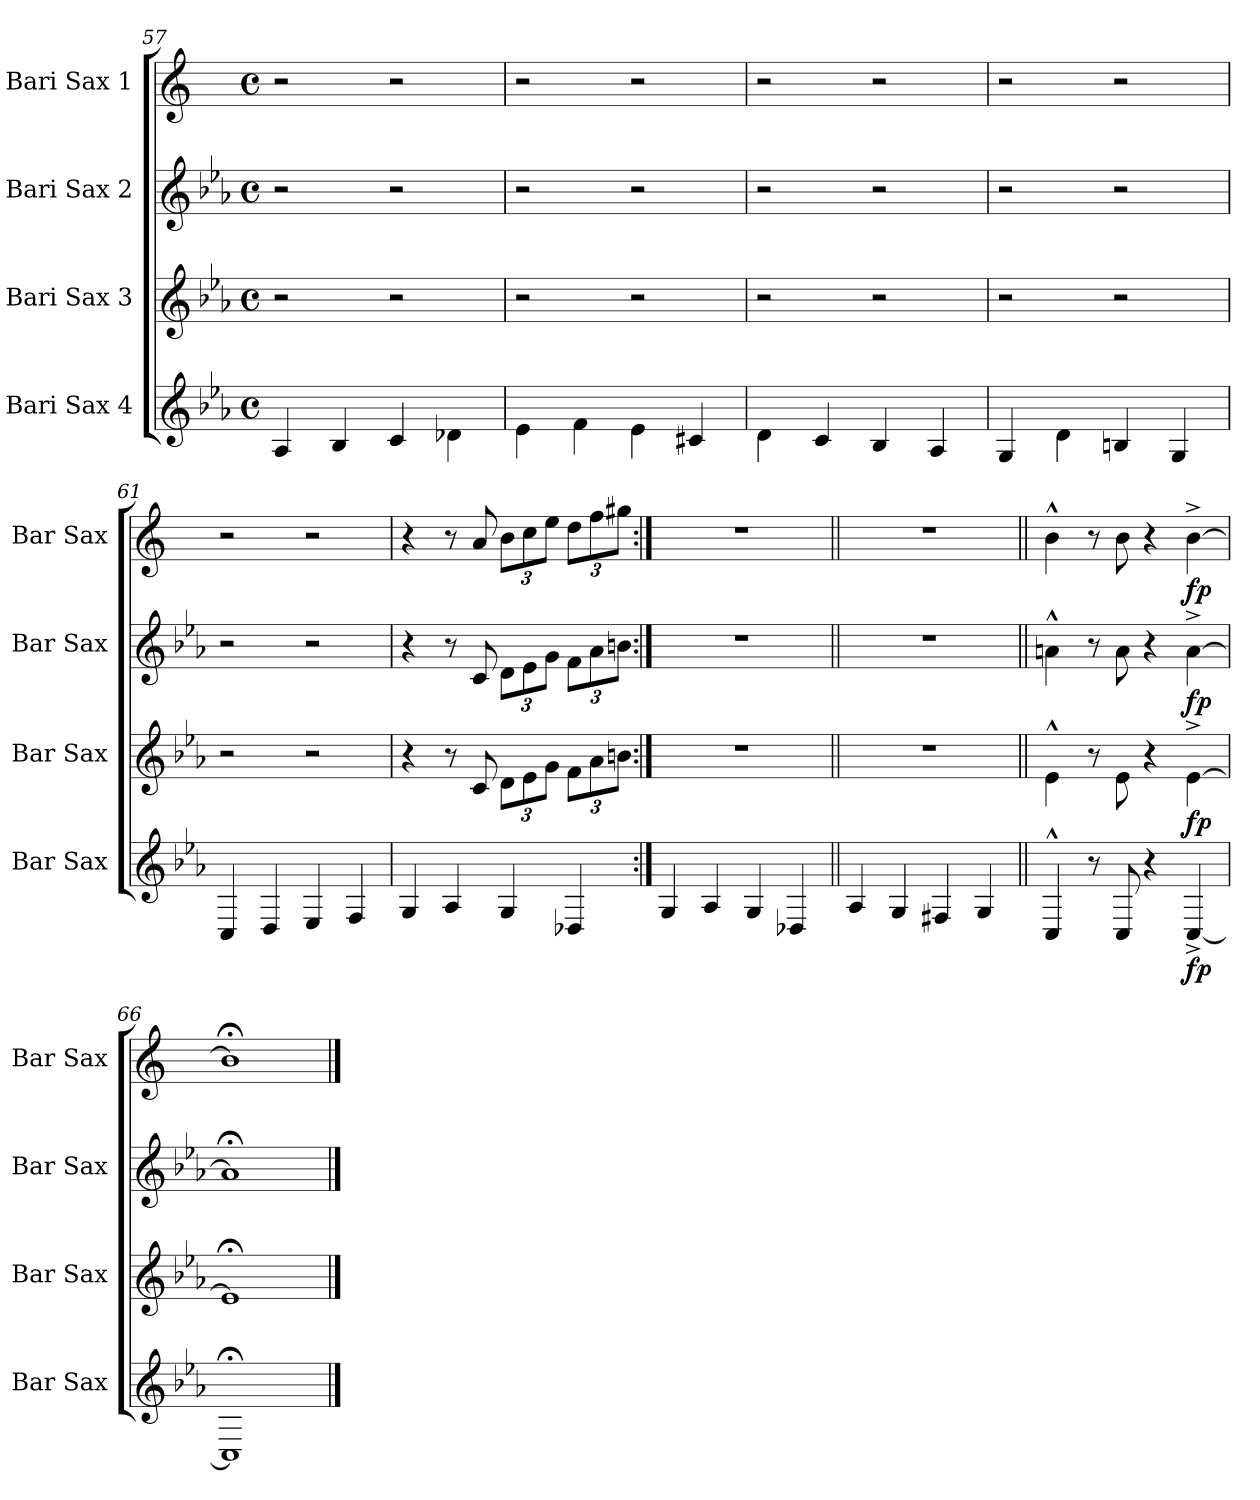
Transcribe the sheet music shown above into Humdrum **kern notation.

**kern	**dynam	**kern	**dynam	**kern	**dynam	**kern	**dynam
*part4	*part4	*part3	*part3	*part2	*part2	*part1	*part1
*staff4	*staff4	*staff3	*staff3	*staff2	*staff2	*staff1	*staff1
*I"Bari Sax 4	*	*I"Bari Sax 3	*	*I"Bari Sax 2	*	*I"Bari Sax 1	*
*I'Bar Sax	*	*I'Bar Sax	*	*I'Bar Sax	*	*I'Bar Sax	*
*clefG2	*	*clefG2	*	*clefG2	*	*clefG2	*
*ITrd12c21	*	*ITrd12c21	*	*ITrd12c21	*	*ITrd5c9	*
*k[b-e-a-]	*	*k[b-e-a-]	*	*k[b-e-a-]	*	*k[b-e-a-]	*
*E-:	*	*E-:	*	*E-:	*	*E-:	*
*M4/4	*	*M4/4	*	*M4/4	*	*M4/4	*
*met(c)	*	*met(c)	*	*met(c)	*	*met(c)	*
=57	=57	=57	=57	=57	=57	=57	=57
4AA-/	.	2r	.	2r	.	2r	.
4BB-/	.	.	.	.	.	.	.
4C/	.	2r	.	2r	.	2r	.
4D-X\	.	.	.	.	.	.	.
=58	=58	=58	=58	=58	=58	=58	=58
4E-\	.	2r	.	2r	.	2r	.
4F\	.	.	.	.	.	.	.
4E-\	.	2r	.	2r	.	2r	.
4C#X/	.	.	.	.	.	.	.
=59	=59	=59	=59	=59	=59	=59	=59
4D\	.	2r	.	2r	.	2r	.
4C/	.	.	.	.	.	.	.
4BB-/	.	2r	.	2r	.	2r	.
4AA-/	.	.	.	.	.	.	.
=60	=60	=60	=60	=60	=60	=60	=60
4GG/	.	2r	.	2r	.	2r	.
4D\	.	.	.	.	.	.	.
4BBn/	.	2r	.	2r	.	2r	.
4GG/	.	.	.	.	.	.	.
=61	=61	=61	=61	=61	=61	=61	=61
4CC/	.	2r	.	2r	.	2r	.
4DD/	.	.	.	.	.	.	.
4EE-/	.	2r	.	2r	.	2r	.
4FF/	.	.	.	.	.	.	.
=62	=62	=62	=62	=62	=62	=62	=62
4GG/	.	4r	.	4r	.	4r	.
4AA-/	.	8r	.	8r	.	8r	.
.	.	8C/	.	8C/	.	8c/	.
4GG/	.	12D\L	.	12D\L	.	12d\L	.
.	.	12E-\	.	12E-\	.	12e-\	.
.	.	12G\J	.	12G\J	.	12g\J	.
4DD-X/	.	12F\L	.	12F\L	.	12f\L	.
.	.	12A-\	.	12A-\	.	12a-\	.
.	.	12Bn\J	.	12Bn\J	.	12bn\J	.
=63:|!	=63:|!	=63:|!	=63:|!	=63:|!	=63:|!	=63:|!	=63:|!
4GG/	.	1r	.	1r	.	1r	.
4AA-/	.	.	.	.	.	.	.
4GG/	.	.	.	.	.	.	.
4DD-X/	.	.	.	.	.	.	.
!!LO:PB:g=z
=64||	=64||	=64||	=64||	=64||	=64||	=64||	=64||
4AA-/	.	1r	.	1r	.	1r	.
4GG/	.	.	.	.	.	.	.
4FF#X/	.	.	.	.	.	.	.
4GG/	.	.	.	.	.	.	.
=65||	=65||	=65||	=65||	=65||	=65||	=65||	=65||
4CC^^>/	.	4E-^^>\	.	4An^^>\	.	4d^^>\	.
8r	.	8r	.	8r	.	8r	.
8CC/	.	8E-\	.	8A\	.	8d\	.
4r	.	4r	.	4r	.	4r	.
!	!LO:DY:b	!	!LO:DY:b	!	!LO:DY:b	!	!LO:DY:b
[4CC^</	fp	[4E-^>\	fp	[4A^>\	fp	[4d^>\	fp
=66	=66	=66	=66	=66	=66	=66	=66
1CC;]	.	1E-;<]	.	1A;<]	.	1d;<]	.
==	==	==	==	==	==	==	==
*-	*-	*-	*-	*-	*-	*-	*-
